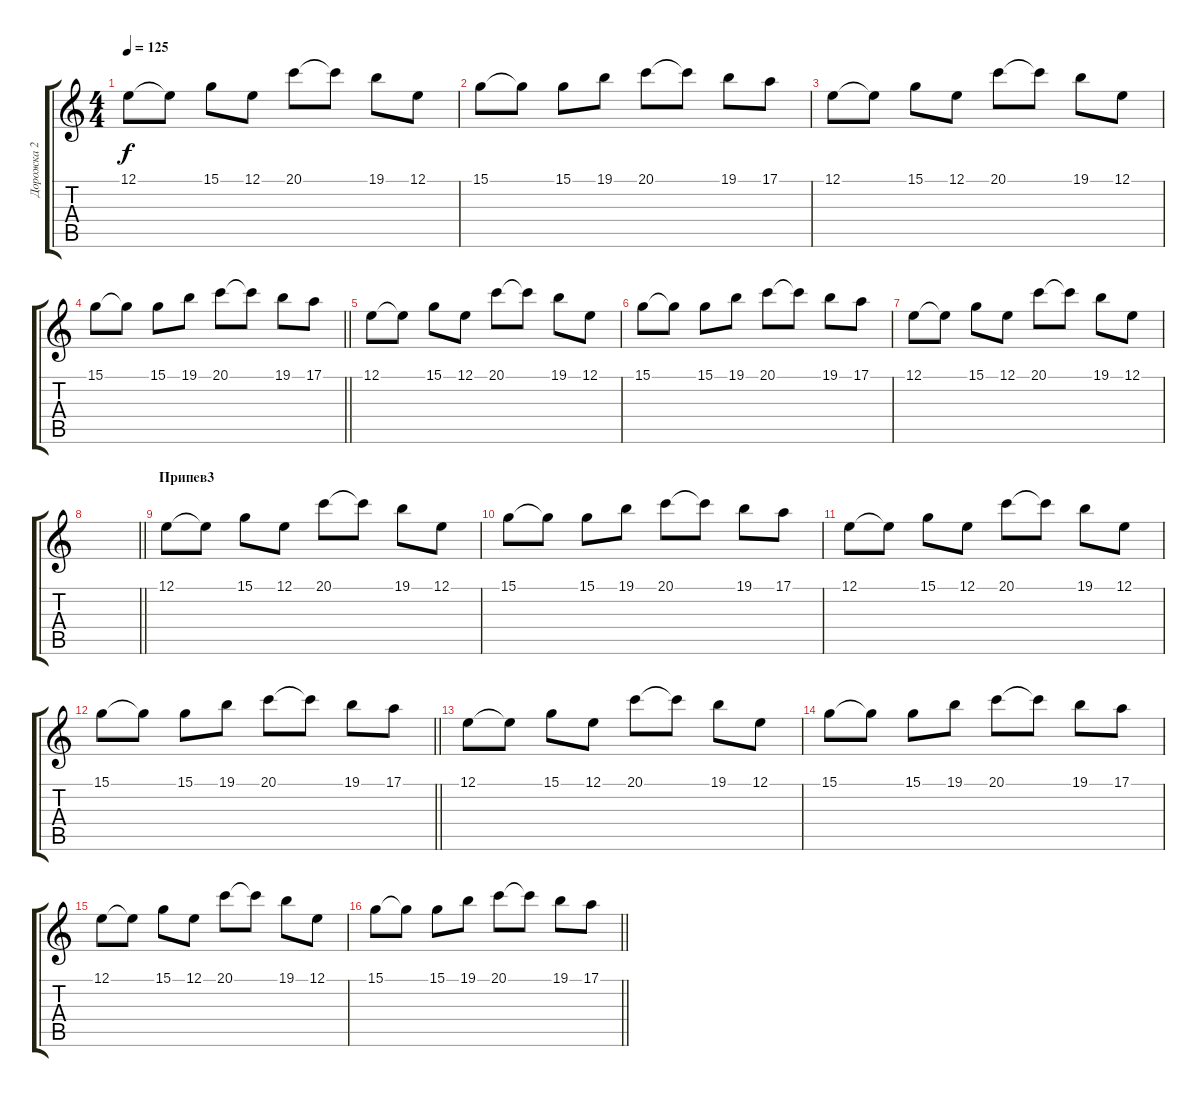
\track ("Дорожка 2" "Дорожка 2") {instrument rockorgan}
\staff {score tabs}
\tuning (E4 B3 G3 D3 A2 E2) {hide}
\ts (4 4)
\tempo 125
\clef g2
\ks c
12.1.8{dy f} 12.1{t}.8 15.1.8 12.1.8 20.1.8 20.1{t}.8 19.1.8 12.1.8 |
15.1.8 15.1{t}.8 15.1.8 19.1.8 20.1.8 20.1{t}.8 19.1.8 17.1.8 |
12.1.8 12.1{t}.8 15.1.8 12.1.8 20.1.8 20.1{t}.8 19.1.8 12.1.8 |
\barLineRight lightlight
15.1.8 15.1{t}.8 15.1.8 19.1.8 20.1.8 20.1{t}.8 19.1.8 17.1.8 |
12.1.8 12.1{t}.8 15.1.8 12.1.8 20.1.8 20.1{t}.8 19.1.8 12.1.8 |
15.1.8 15.1{t}.8 15.1.8 19.1.8 20.1.8 20.1{t}.8 19.1.8 17.1.8 |
12.1.8 12.1{t}.8 15.1.8 12.1.8 20.1.8 20.1{t}.8 19.1.8 12.1.8 |
\barLineRight lightlight
|
\section ("" "Припев3")
12.1.8 12.1{t}.8 15.1.8 12.1.8 20.1.8 20.1{t}.8 19.1.8 12.1.8 |
15.1.8 15.1{t}.8 15.1.8 19.1.8 20.1.8 20.1{t}.8 19.1.8 17.1.8 |
12.1.8 12.1{t}.8 15.1.8 12.1.8 20.1.8 20.1{t}.8 19.1.8 12.1.8 |
\barLineRight lightlight
15.1.8 15.1{t}.8 15.1.8 19.1.8 20.1.8 20.1{t}.8 19.1.8 17.1.8 |
12.1.8 12.1{t}.8 15.1.8 12.1.8 20.1.8 20.1{t}.8 19.1.8 12.1.8 |
15.1.8 15.1{t}.8 15.1.8 19.1.8 20.1.8 20.1{t}.8 19.1.8 17.1.8 |
12.1.8 12.1{t}.8 15.1.8 12.1.8 20.1.8 20.1{t}.8 19.1.8 12.1.8 |
\barLineRight lightlight
15.1.8 15.1{t}.8 15.1.8 19.1.8 20.1.8 20.1{t}.8 19.1.8 17.1.8
